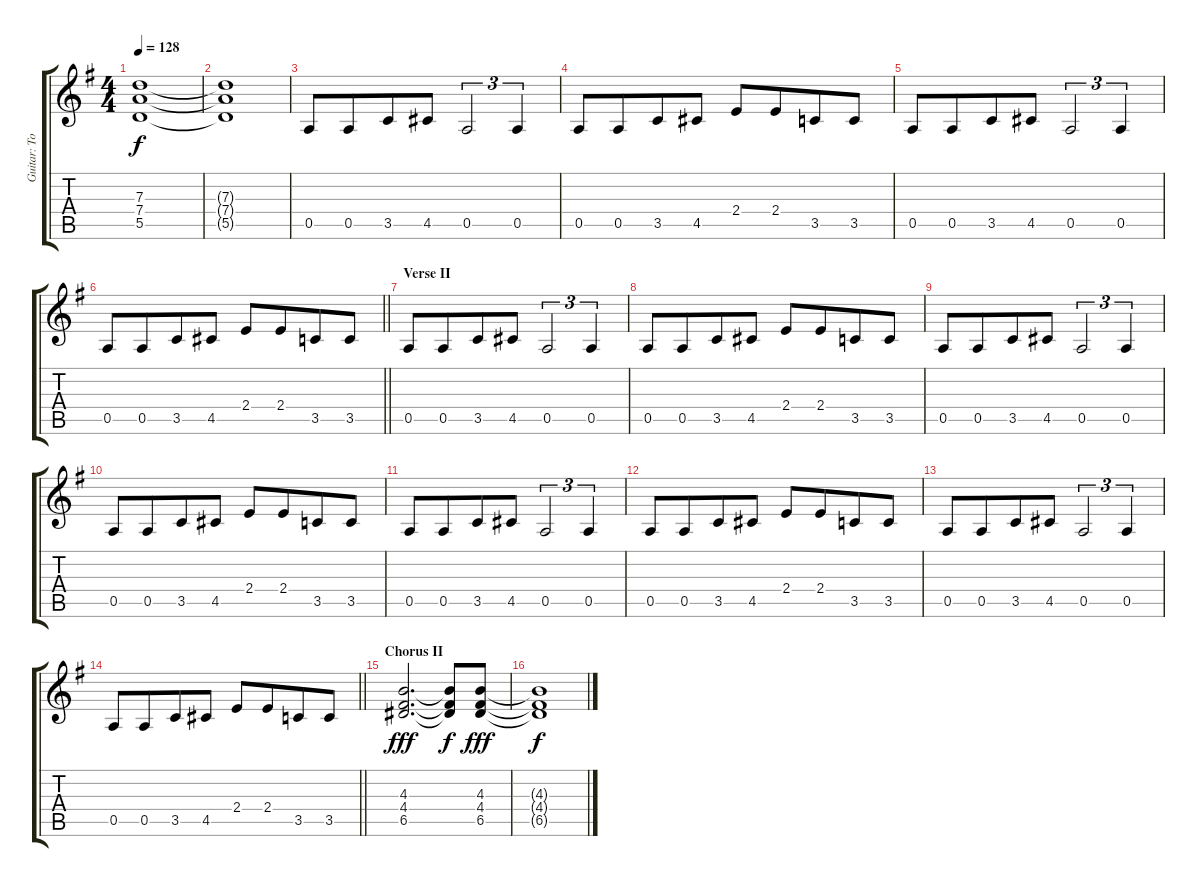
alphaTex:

\track ("Guitar: Tony" "Guitar: To") {instrument distortionguitar}
\staff {score tabs}
\tuning (E4 B3 G3 D3 A2 E2) {hide}
\ts (4 4)
\tempo 128
\clef g2
\ks g
(7.3{t} 7.4{t} 5.5{t}).1{dy f} |
(7.3{t} 7.4{t} 5.5{t}).1 |
0.5.8 0.5.8{beam merge} 3.5.8 4.5.8 0.5.2{tu (3 2)} 0.5.4{tu (3 2)} |
0.5.8 0.5.8{beam merge} 3.5.8 4.5.8 2.4.8 2.4.8{beam merge} 3.5.8 3.5.8 |
0.5.8 0.5.8{beam merge} 3.5.8 4.5.8 0.5.2{tu (3 2)} 0.5.4{tu (3 2)} |
\barLineRight lightlight
0.5.8 0.5.8{beam merge} 3.5.8 4.5.8 2.4.8 2.4.8{beam merge} 3.5.8 3.5.8 |
\section ("" "Verse II")
0.5.8 0.5.8{beam merge} 3.5.8 4.5.8 0.5.2{tu (3 2)} 0.5.4{tu (3 2)} |
0.5.8 0.5.8{beam merge} 3.5.8 4.5.8 2.4.8 2.4.8{beam merge} 3.5.8 3.5.8 |
0.5.8 0.5.8{beam merge} 3.5.8 4.5.8 0.5.2{tu (3 2)} 0.5.4{tu (3 2)} |
0.5.8 0.5.8{beam merge} 3.5.8 4.5.8 2.4.8 2.4.8{beam merge} 3.5.8 3.5.8 |
0.5.8 0.5.8{beam merge} 3.5.8 4.5.8 0.5.2{tu (3 2)} 0.5.4{tu (3 2)} |
0.5.8 0.5.8{beam merge} 3.5.8 4.5.8 2.4.8 2.4.8{beam merge} 3.5.8 3.5.8 |
0.5.8 0.5.8{beam merge} 3.5.8 4.5.8 0.5.2{tu (3 2)} 0.5.4{tu (3 2)} |
\barLineRight lightlight
0.5.8 0.5.8{beam merge} 3.5.8 4.5.8 2.4.8 2.4.8{beam merge} 3.5.8 3.5.8 |
\section ("" "Chorus II")
(4.3 4.4 6.5).2{d dy fff} (4.3{t} 4.4{t} 6.5{t}).8{dy f} (4.3 4.4 6.5).8{dy fff} |
(4.3{t} 4.4{t} 6.5{t}).1{dy f}
